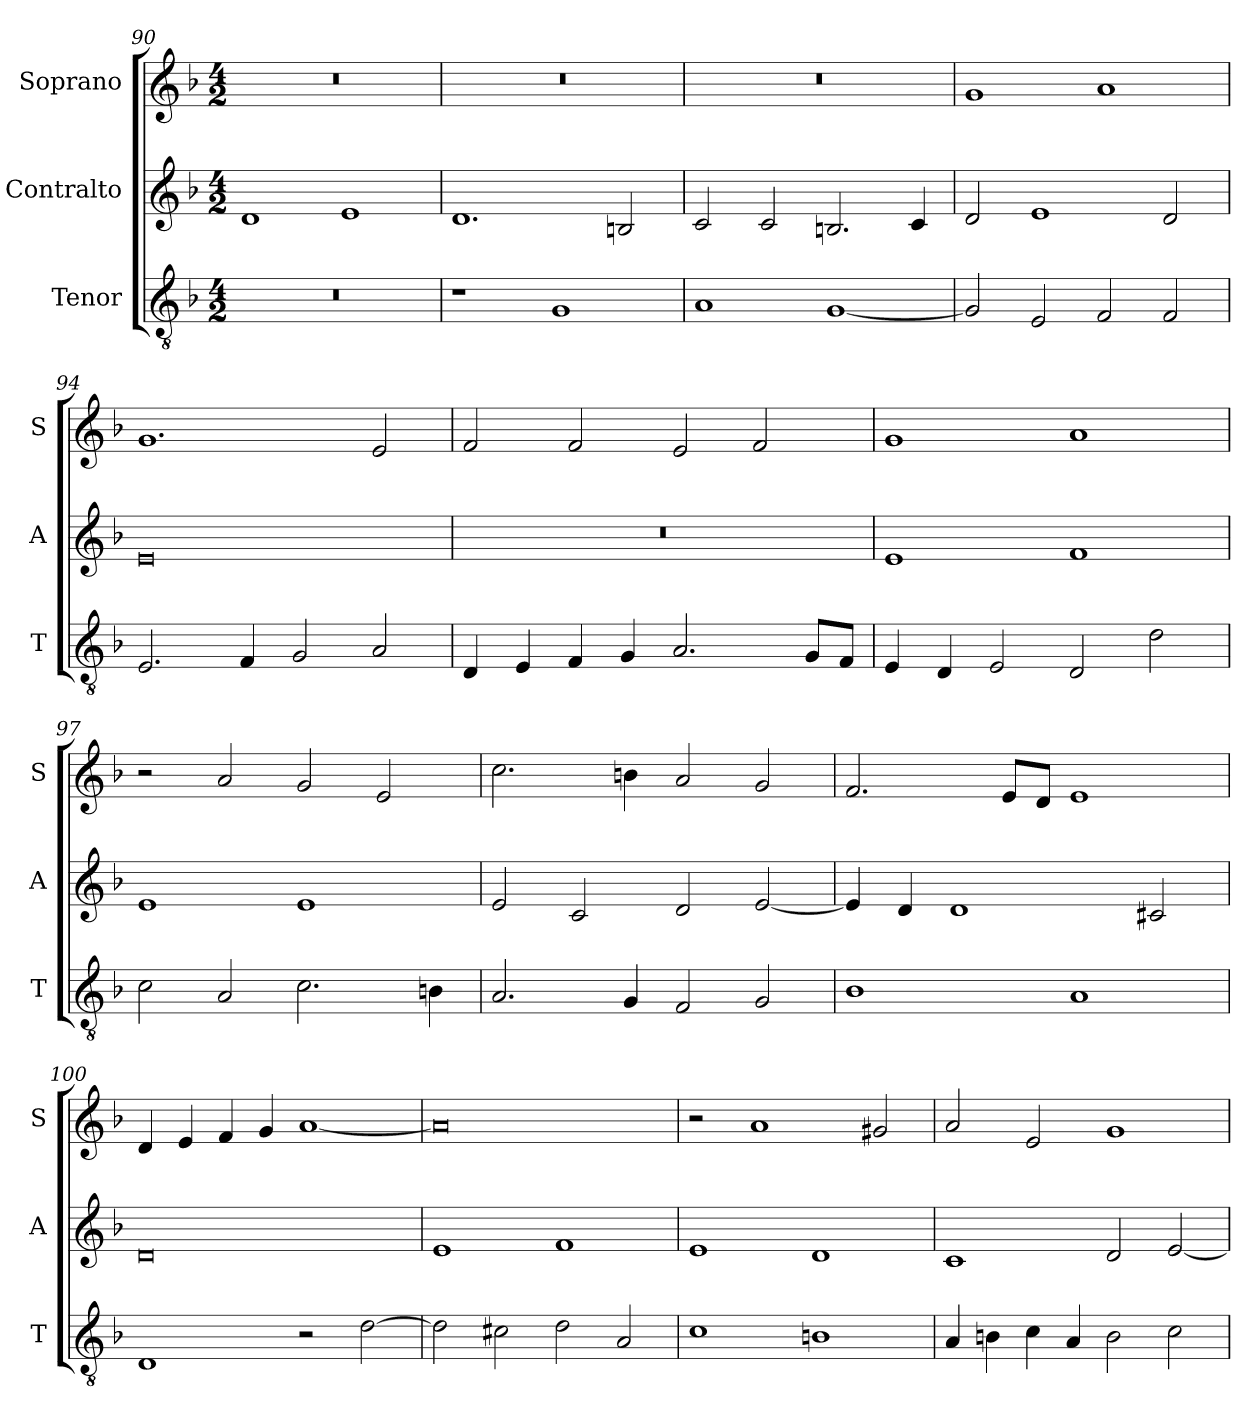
**kern	**kern	**kern
*part3	*part2	*part1
*staff3	*staff2	*staff1
*I"Tenor	*I"Contralto	*I"Soprano
*I'T	*I'A	*I'S
*clefGv2	*clefG2	*clefG2
*k[b-]	*k[b-]	*k[b-]
*M4/2	*M4/2	*M4/2
=90	=90	=90
0r	1d	0r
.	1e	.
=91	=91	=91
1r	1.d	0r
1G	.	.
.	2Bn	.
=92	=92	=92
1A	2c	0r
.	2c	.
[1G	2.Bn	.
.	4c	.
=93	=93	=93
2G]	2d	1g
2E	1e	.
2F	.	1a
2F	2d	.
=94	=94	=94
2.E	0e	1.g
4F	.	.
2G	.	.
2A	.	2e
=95	=95	=95
4D	0r	2f
4E	.	.
4F	.	2f
4G	.	.
2.A	.	2e
.	.	2f
8G/L	.	.
8F/J	.	.
=96	=96	=96
4E	1e	1g
4D	.	.
2E	.	.
2D	1f	1a
2d	.	.
=97	=97	=97
2c	1e	2r
2A	.	2a
2.c	1e	2g
.	.	2e
4Bn	.	.
=98	=98	=98
2.A	2e	2.cc
.	2c	.
4G	.	4bn
2F	2d	2a
2G	[2e	2g
=99	=99	=99
1B-	4e]	2.f
.	4d	.
.	1d	.
.	.	8e/L
.	.	8d/J
1A	.	1e
.	2c#X	.
=100	=100	=100
1D	0d	4d
.	.	4e
.	.	4f
.	.	4g
2r	.	[1a
[2d	.	.
=101	=101	=101
2d]	1e	0a]
2c#X	.	.
2d	1f	.
2A	.	.
=102	=102	=102
1c	1e	2r
.	.	1a
1Bn	1d	.
.	.	2g#X
=103	=103	=103
4A	1c	2a
4Bn	.	.
4c	.	2e
4A	.	.
2B	2d	1g
2c	[2e	.
=	=	=
*-	*-	*-
